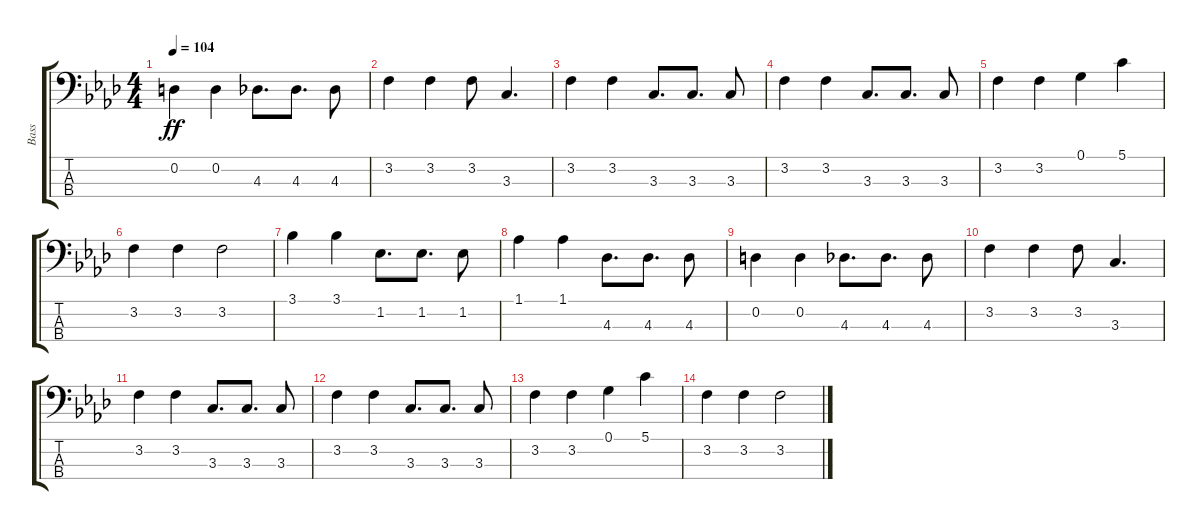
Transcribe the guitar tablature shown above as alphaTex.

\track ("Bass" "Bass") {instrument acousticbass}
\staff {score tabs}
\tuning (G2 D2 A1 E1) {hide}
\ts (4 4)
\tempo 104
\clef f4
\ks ab
0.2.4{dy ff} 0.2.4 4.3.8{d} 4.3.8{d} 4.3.8 |
3.2.4 3.2.4 3.2.8 3.3.4{d} |
3.2.4 3.2.4 3.3.8{d} 3.3.8{d} 3.3.8 |
3.2.4 3.2.4 3.3.8{d} 3.3.8{d} 3.3.8 |
3.2.4 3.2.4 0.1.4 5.1.4 |
3.2.4 3.2.4 3.2.2 |
3.1.4 3.1.4 1.2.8{d} 1.2.8{d} 1.2.8 |
1.1.4 1.1.4 4.3.8{d} 4.3.8{d} 4.3.8 |
0.2.4 0.2.4 4.3.8{d} 4.3.8{d} 4.3.8 |
3.2.4 3.2.4 3.2.8 3.3.4{d} |
3.2.4 3.2.4 3.3.8{d} 3.3.8{d} 3.3.8 |
3.2.4 3.2.4 3.3.8{d} 3.3.8{d} 3.3.8 |
3.2.4 3.2.4 0.1.4 5.1.4 |
3.2.4 3.2.4 3.2.2
